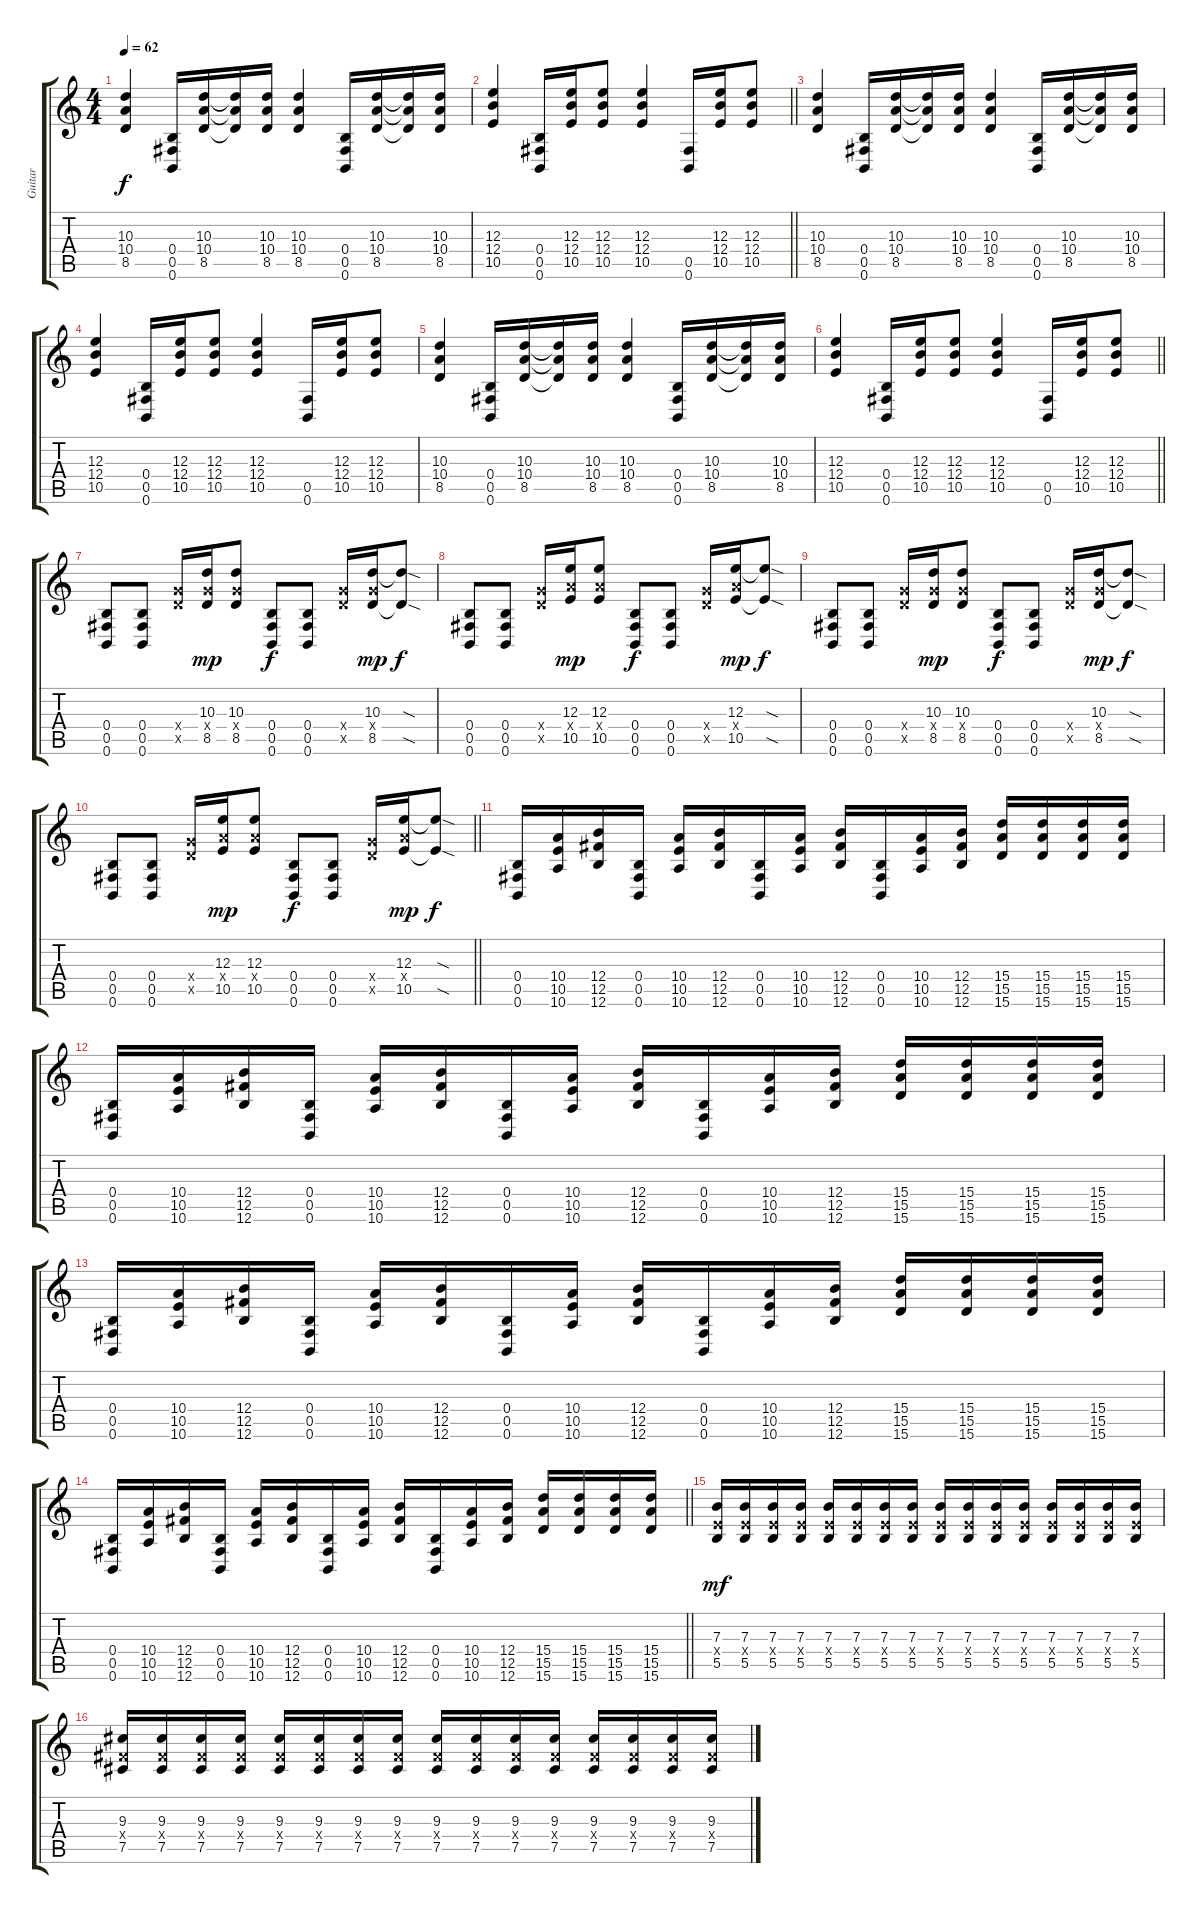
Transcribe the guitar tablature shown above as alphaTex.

\track ("Guitar" "Guitar") {instrument overdrivenguitar}
\staff {score tabs}
\tuning (Db4 Ab3 E3 B2 Gb2 B1) {hide}
\ts (4 4)
\tempo 62
\clef g2
\ks c
(10.3 10.4 8.5).4{dy f} (0.4 0.5 0.6).16 (10.3 10.4 8.5).16 (10.3{t} 10.4{t} 8.5{t}).16 (10.3 10.4 8.5).16 (10.3 10.4 8.5).4 (0.4 0.5 0.6).16 (10.3 10.4 8.5).16 (10.3{t} 10.4{t} 8.5{t}).16 (10.3 10.4 8.5).16 |
\barLineRight lightlight
(12.3 12.4 10.5).4 (0.4 0.5 0.6).16 (12.3 12.4 10.5).16 (12.3 12.4 10.5).8 (12.3 12.4 10.5).4 (0.5 0.6).16 (12.3 12.4 10.5).16 (12.3 12.4 10.5).8 |
\section ("" "")
(10.3 10.4 8.5).4 (0.4 0.5 0.6).16 (10.3 10.4 8.5).16 (10.3{t} 10.4{t} 8.5{t}).16 (10.3 10.4 8.5).16 (10.3 10.4 8.5).4 (0.4 0.5 0.6).16 (10.3 10.4 8.5).16 (10.3{t} 10.4{t} 8.5{t}).16 (10.3 10.4 8.5).16 |
(12.3 12.4 10.5).4 (0.4 0.5 0.6).16 (12.3 12.4 10.5).16 (12.3 12.4 10.5).8 (12.3 12.4 10.5).4 (0.5 0.6).16 (12.3 12.4 10.5).16 (12.3 12.4 10.5).8 |
(10.3 10.4 8.5).4 (0.4 0.5 0.6).16 (10.3 10.4 8.5).16 (10.3{t} 10.4{t} 8.5{t}).16 (10.3 10.4 8.5).16 (10.3 10.4 8.5).4 (0.4 0.5 0.6).16 (10.3 10.4 8.5).16 (10.3{t} 10.4{t} 8.5{t}).16 (10.3 10.4 8.5).16 |
\barLineRight lightlight
(12.3 12.4 10.5).4 (0.4 0.5 0.6).16 (12.3 12.4 10.5).16 (12.3 12.4 10.5).8 (12.3 12.4 10.5).4 (0.5 0.6).16 (12.3 12.4 10.5).16 (12.3 12.4 10.5).8 |
\section ("" "")
(0.4 0.5 0.6).8 (0.4 0.5 0.6).8 (8.4{x} 8.5{x}).16 (10.3 8.4{x} 8.5).16{dy mp} (10.3 8.4{x} 8.5).8 (0.4 0.5 0.6).8{dy f} (0.4 0.5 0.6).8 (8.4{x} 8.5{x}).16 (10.3 8.4{x} 8.5).16{dy mp} (10.3{sod t} 8.5{sod t}).8{dy f} |
(0.4 0.5 0.6).8 (0.4 0.5 0.6).8 (8.4{x} 8.5{x}).16 (12.3 10.4{x} 10.5).16{dy mp} (12.3 10.4{x} 10.5).8 (0.4 0.5 0.6).8{dy f} (0.4 0.5 0.6).8 (8.4{x} 8.5{x}).16 (12.3 10.4{x} 10.5).16{dy mp} (12.3{sod t} 10.5{sod t}).8{dy f} |
(0.4 0.5 0.6).8 (0.4 0.5 0.6).8 (8.4{x} 8.5{x}).16 (10.3 8.4{x} 8.5).16{dy mp} (10.3 8.4{x} 8.5).8 (0.4 0.5 0.6).8{dy f} (0.4 0.5 0.6).8 (8.4{x} 8.5{x}).16 (10.3 8.4{x} 8.5).16{dy mp} (10.3{sod t} 8.5{sod t}).8{dy f} |
\barLineRight lightlight
(0.4 0.5 0.6).8 (0.4 0.5 0.6).8 (8.4{x} 8.5{x}).16 (12.3 10.4{x} 10.5).16{dy mp} (12.3 10.4{x} 10.5).8 (0.4 0.5 0.6).8{dy f} (0.4 0.5 0.6).8 (8.4{x} 8.5{x}).16 (12.3 10.4{x} 10.5).16{dy mp} (12.3{sod t} 10.5{sod t}).8{dy f} |
\section ("" "")
(0.4 0.5 0.6).16 (10.4 10.5 10.6).16 (12.4 12.5 12.6).16 (0.4 0.5 0.6).16 (10.4 10.5 10.6).16 (12.4 12.5 12.6).16 (0.4 0.5 0.6).16 (10.4 10.5 10.6).16 (12.4 12.5 12.6).16 (0.4 0.5 0.6).16 (10.4 10.5 10.6).16 (12.4 12.5 12.6).16 (15.4 15.5 15.6).16 (15.4 15.5 15.6).16 (15.4 15.5 15.6).16 (15.4 15.5 15.6).16 |
(0.4 0.5 0.6).16 (10.4 10.5 10.6).16 (12.4 12.5 12.6).16 (0.4 0.5 0.6).16 (10.4 10.5 10.6).16 (12.4 12.5 12.6).16 (0.4 0.5 0.6).16 (10.4 10.5 10.6).16 (12.4 12.5 12.6).16 (0.4 0.5 0.6).16 (10.4 10.5 10.6).16 (12.4 12.5 12.6).16 (15.4 15.5 15.6).16 (15.4 15.5 15.6).16 (15.4 15.5 15.6).16 (15.4 15.5 15.6).16 |
(0.4 0.5 0.6).16 (10.4 10.5 10.6).16 (12.4 12.5 12.6).16 (0.4 0.5 0.6).16 (10.4 10.5 10.6).16 (12.4 12.5 12.6).16 (0.4 0.5 0.6).16 (10.4 10.5 10.6).16 (12.4 12.5 12.6).16 (0.4 0.5 0.6).16 (10.4 10.5 10.6).16 (12.4 12.5 12.6).16 (15.4 15.5 15.6).16 (15.4 15.5 15.6).16 (15.4 15.5 15.6).16 (15.4 15.5 15.6).16 |
\barLineRight lightlight
(0.4 0.5 0.6).16 (10.4 10.5 10.6).16 (12.4 12.5 12.6).16 (0.4 0.5 0.6).16 (10.4 10.5 10.6).16 (12.4 12.5 12.6).16 (0.4 0.5 0.6).16 (10.4 10.5 10.6).16 (12.4 12.5 12.6).16 (0.4 0.5 0.6).16 (10.4 10.5 10.6).16 (12.4 12.5 12.6).16 (15.4 15.5 15.6).16 (15.4 15.5 15.6).16 (15.4 15.5 15.6).16 (15.4 15.5 15.6).16 |
\section ("" "")
(7.3 5.4{x} 5.5).16{dy mf} (7.3 5.4{x} 5.5).16 (7.3 5.4{x} 5.5).16 (7.3 5.4{x} 5.5).16 (7.3 5.4{x} 5.5).16 (7.3 5.4{x} 5.5).16 (7.3 5.4{x} 5.5).16 (7.3 5.4{x} 5.5).16 (7.3 5.4{x} 5.5).16 (7.3 5.4{x} 5.5).16 (7.3 5.4{x} 5.5).16 (7.3 5.4{x} 5.5).16 (7.3 5.4{x} 5.5).16 (7.3 5.4{x} 5.5).16 (7.3 5.4{x} 5.5).16 (7.3 5.4{x} 5.5).16 |
(9.3 7.4{x} 7.5).16 (9.3 7.4{x} 7.5).16 (9.3 7.4{x} 7.5).16 (9.3 7.4{x} 7.5).16 (9.3 7.4{x} 7.5).16 (9.3 7.4{x} 7.5).16 (9.3 7.4{x} 7.5).16 (9.3 7.4{x} 7.5).16 (9.3 7.4{x} 7.5).16 (9.3 7.4{x} 7.5).16 (9.3 7.4{x} 7.5).16 (9.3 7.4{x} 7.5).16 (9.3 7.4{x} 7.5).16 (9.3 7.4{x} 7.5).16 (9.3 7.4{x} 7.5).16 (9.3 7.4{x} 7.5).16
